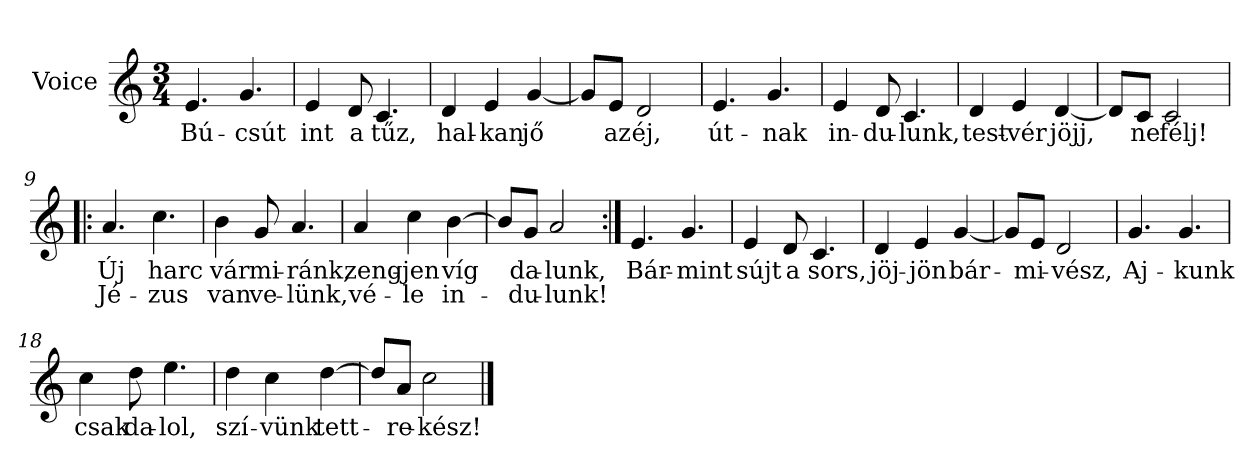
**kern	**text	**text
*part1	*part1	*part1
*staff1	*staff1	*staff1
*I"Voice	*	*
*clefG2	*	*
*k[]	*	*
*C:	*	*
*M3/4	*	*
=1	=1	=1
4.e/	Bú-	.
4.g/	-csút	.
=2	=2	=2
4e/	int	.
8d/	a	.
4.c/	tűz,	.
=3	=3	=3
4d/	hal-	.
4e/	-kan	.
[4g/	jő	.
=4	=4	=4
8g/L]	.	.
8e/J	az	.
2d/	éj,	.
=5	=5	=5
4.e/	út-	.
4.g/	-nak	.
=6	=6	=6
4e/	in-	.
8d/	-du-	.
4.c/	lunk,	.
=7	=7	=7
4d/	test-	.
4e/	-vér	.
[4d/	jöjj,	.
=8	=8	=8
8d/L]	.	.
8c/J	ne	.
2c/	félj!	.
=9!|:	=9!|:	=9!|:
4.a/	Új	Jé-
4.cc\	harc	-zus
=10	=10	=10
4b\	vár	van
8g/	mi-	ve-
4.a/	-ránk,	-lünk,
=11	=11	=11
4a/	zeng-	vé-
4cc\	-jen	-le
[4b\	víg	-in-
=12	=12	=12
8b\L]	.	.
8g/J	da-	-du-
2a/	-lunk,	-lunk!
=13:|!	=13:|!	=13:|!
4.e/	Bár-	.
4.g/	-mint	.
=14	=14	=14
4e/	sújt	.
8d/	a	.
4.c/	sors,	.
=15	=15	=15
4d/	jöj-	.
4e/	-jön	.
[4g/	bár-	.
=16	=16	=16
8g/L]	.	.
8e/J	-mi-	.
2d/	vész,	.
=17	=17	=17
4.g/	Aj-	.
4.g/	-kunk	.
=18	=18	=18
4cc\	csak	.
8dd\	da-	.
4.ee\	-lol,	.
=19	=19	=19
4dd\	szí-	.
4cc\	-vünk	.
[4dd\	tett-	.
=20	=20	=20
8dd\L]	.	.
8a/J	-re-	.
2cc\	kész!	.
==	==	==
*-	*-	*-
